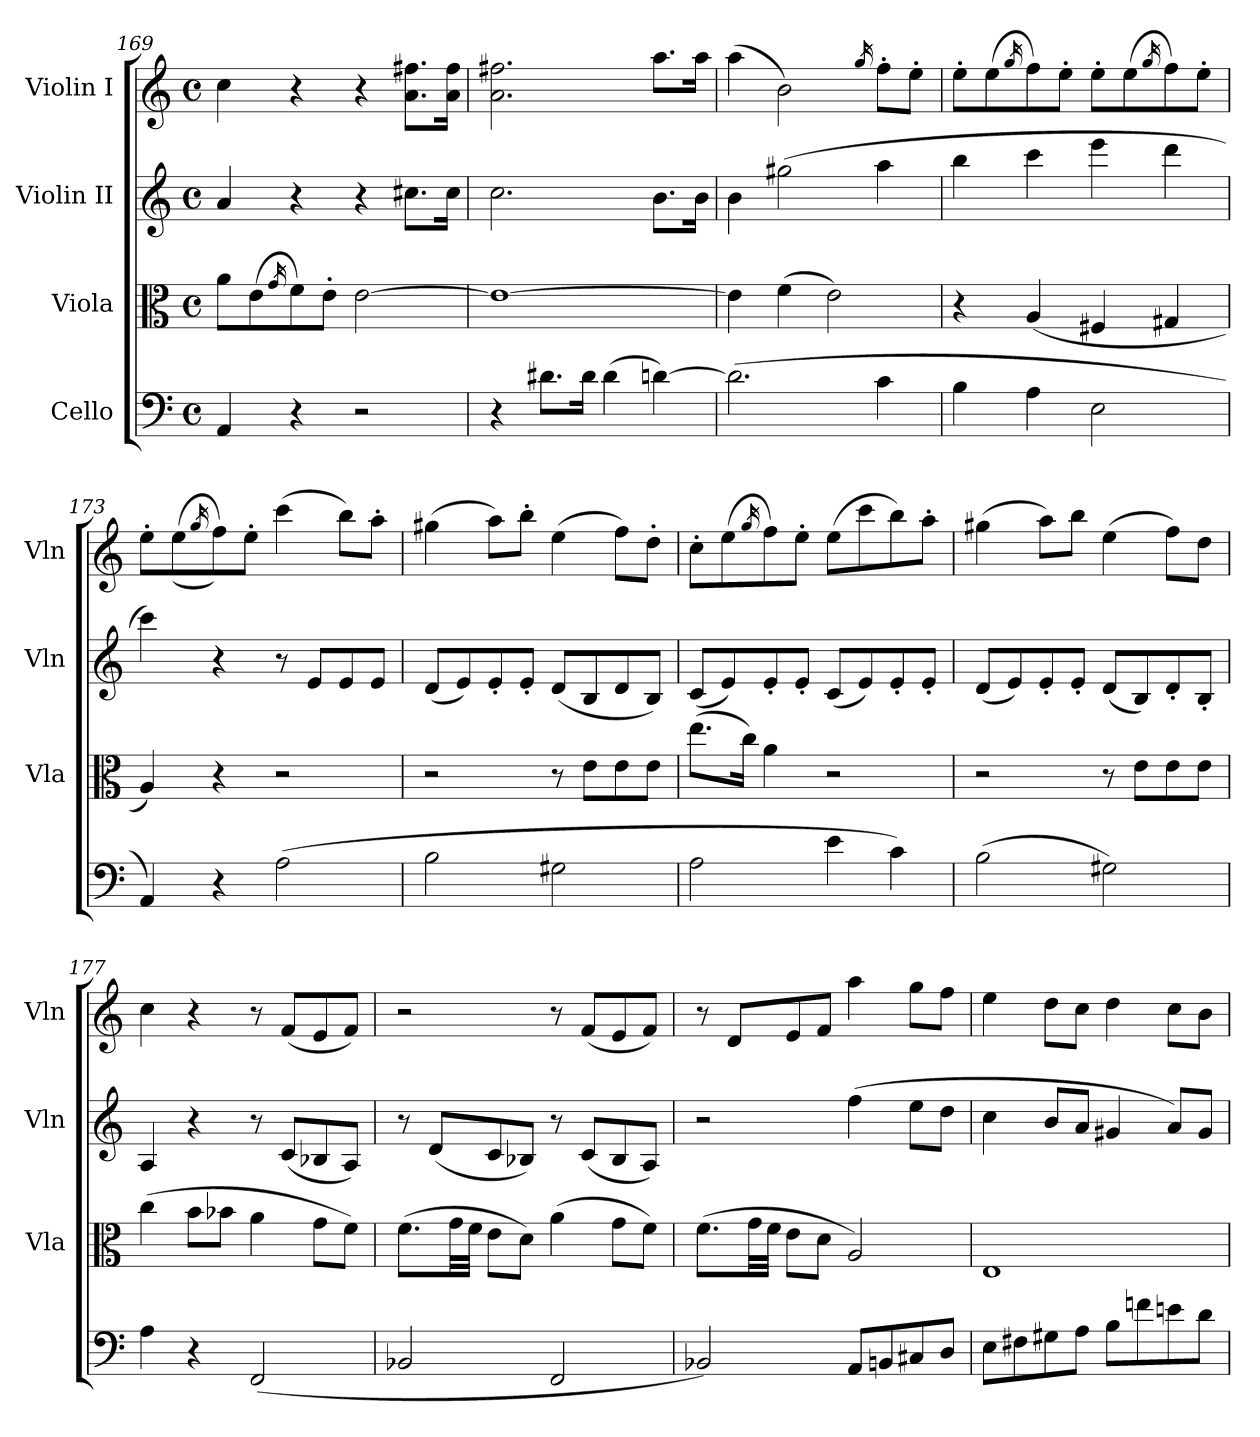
**kern	**kern	**kern	**kern
*part4	*part3	*part2	*part1
*staff4	*staff3	*staff2	*staff1
*I"Cello	*I"Viola	*I"Violin II	*I"Violin I
*	*I'Vla	*I'Vln	*I'Vln
*clefF4	*clefC3	*clefG2	*clefG2
*k[]	*k[]	*k[]	*k[]
*M4/4	*M4/4	*M4/4	*M4/4
*met(c)	*met(c)	*met(c)	*met(c)
=169	=169	=169	=169
4AA/	8a\L	4a/	4cc\
.	(>8e\	.	.
.	16qg/	.	.
4r	8f\)	4r	4r
.	8e'\J	.	.
2r	[2e\	4r	4r
.	.	8.cc#X\L	8.a\ 8.ff#X\L
.	.	16cc#\Jk	16a\ 16ff#\Jk
=170	=170	=170	=170
4r	1e_	2.cc\	2.a\ 2.ff#X\
8.d#X\L	.	.	.
16d#\Jk	.	.	.
(>4d#\	.	.	.
[4dn\)	.	8.b\L	8.aa\L
.	.	16b\Jk	16aa\Jk
=171	=171	=171	=171
(>2.d\]	4e\]	4b\	(>4aa\
.	(>4f\	(>2gg#X\	2b\)
.	2e\)	.	.
.	.	.	16qgg/
4c\	.	4aa\	8ff'\L
.	.	.	8ee'\J
=172	=172	=172	=172
4B\	4r	4bb\	8ee'\L
.	.	.	(>8ee\
.	.	.	16qgg/
4A\	(<4A/	4ccc\	8ff\)
.	.	.	8ee'\J
2E\	4F#X/	4eee\	8ee'\L
.	.	.	(>8ee\
.	.	.	16qgg/
.	4G#X/	4ddd\	8ff\)
.	.	.	8ee'\J
=173	=173	=173	=173
4AA/)	4A/)	4ccc\)	8ee'\L
.	.	.	(>(>8ee\
.	.	.	16qgg/
4r	4r	4r	8ff\))
.	.	.	8ee'\J
(>2A\	2r	8r	(>4ccc\
.	.	8e/L	.
.	.	8e/	8bb\L)
.	.	8e/J	8aa'\J
=174	=174	=174	=174
2B\	2r	(<8d/L	(>4gg#X\
.	.	8e/)	.
.	.	8e'/	8aa\L)
.	.	8e'/J	8bb'\J
2G#X\	8r	(<8d/L	(>4ee\
.	8e\L	8B/	.
.	8e\	8d/	8ff\L)
.	8e\J	8B/J)	8dd'\J
!!LO:LB:g=z
=175	=175	=175	=175
2A\	(>8.ee\L	(<8c/L	8cc'\L
.	.	8e/)	(>8ee\
.	16cc\Jk)	.	.
.	.	.	16qgg/
.	4a\	8e'/	8ff\)
.	.	8e'/J	8ee'\J
4e\	2r	(<8c/L	(>8ee\L
.	.	8e/)	8ccc\
4c\)	.	8e'/	8bb\)
.	.	8e'/J	8aa'\J
=176	=176	=176	=176
(>2B\	2r	(<8d/L	(>4gg#X\
.	.	8e/)	.
.	.	8e'/	8aa\L)
.	.	8e'/J	8bb\J
2G#X\)	8r	(<8d/L	(>4ee\
.	8e\L	8B/)	.
.	8e\	8d'/	8ff\L)
.	8e\J	8B'/J	8dd\J
=177	=177	=177	=177
4A\	(>4cc\	4A/	4cc\
4r	8b\L	4r	4r
.	8b-X\J	.	.
(>2FF/	4a\	8r	8r
.	.	(<8c/L	(<8f/L
.	8g\L	8B-X/	8e/
.	8f\J)	8A/J)	8f/J)
=178	=178	=178	=178
2BB-X/	(>8.f\L	8r	2r
.	.	(<8d/L	.
.	32g\LL	.	.
.	32f\JJJ	.	.
.	8e\L	8c/	.
.	8d\J)	8B-X/J)	.
2FF/	(>4a\	8r	8r
.	.	(<8c/L	(<8f/L
.	8g\L	8B-/	8e/
.	8f\J)	8A/J)	8f/J)
=179	=179	=179	=179
2BB-X/)	(>8.f\L	2r	8r
.	.	.	8d/L
.	32g\LL	.	.
.	32f\JJJ	.	.
.	8e\L	.	8e/
.	8d\J	.	8f/J
8AA/L	2A/)	(>4ff\	4aa\
8BBn/	.	.	.
8C#X/	.	8ee\L	8gg\L
8D/J	.	8dd\J	8ff\J
=180	=180	=180	=180
8E\L	1E	4cc\	4ee\
8F#X\	.	.	.
8G#X\	.	8b/L	8dd\L
8A\J	.	8a/J	8cc\J
8B\L	.	4g#X/	4dd\
8fn\	.	.	.
8en\	.	8a/L)	8cc\L
8d\J	.	8g#/J	8b\J
=	=	=	=
*-	*-	*-	*-
